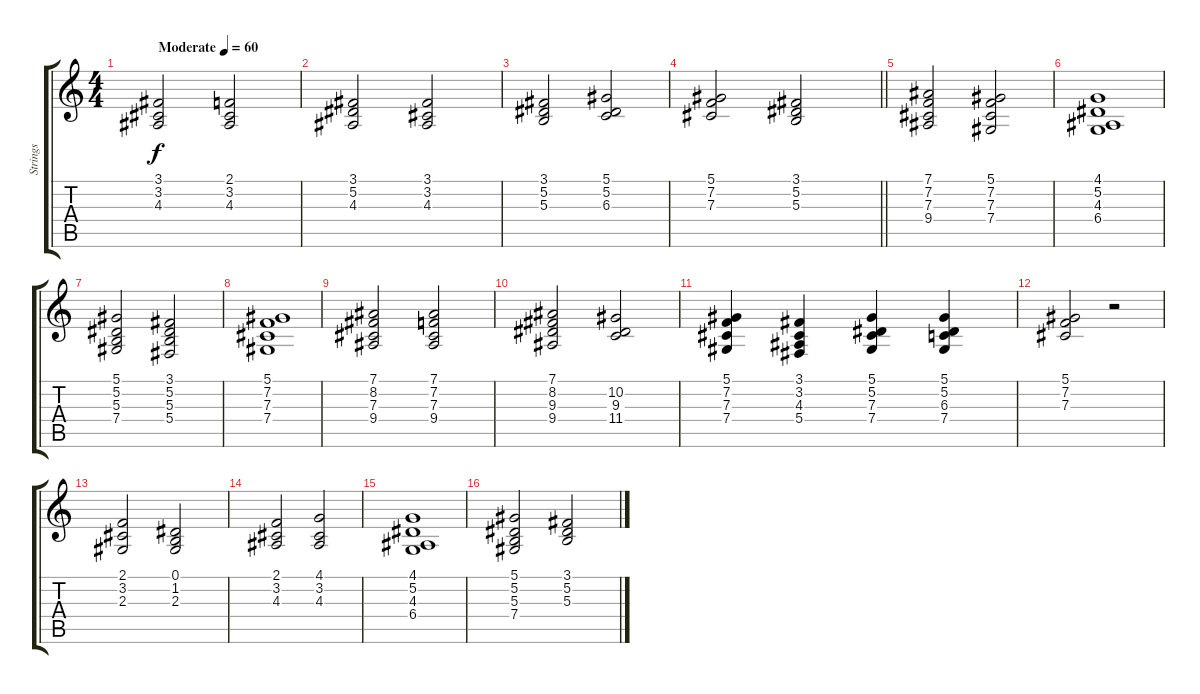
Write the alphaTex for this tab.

\track ("Strings" "Strings") {instrument stringensemble1}
\staff {score tabs}
\tuning (Eb4 Bb3 Gb3 Db3 Ab2 Eb2) {hide}
\ts (4 4)
\tempo (60 "Moderate")
\clef g2
\ks c
(3.1 3.2 4.3).2{dy f instrument stringensemble1} (2.1 3.2 4.3).2 |
(3.1 5.2 4.3).2 (3.1 3.2 4.3).2 |
(3.1 5.2 5.3).2 (5.1 5.2 6.3).2 |
\barLineRight lightlight
(5.1 7.2 7.3).2 (3.1 5.2 5.3).2 |
(7.1 7.2 7.3 9.4).2 (5.1 7.2 7.3 7.4).2 |
(4.1 5.2 4.3 6.4).1 |
(5.1 5.2 5.3 7.4).2 (3.1 5.2 5.3 5.4).2 |
(5.1 7.2 7.3 7.4).1 |
(7.1 8.2 7.3 9.4).2 (7.1 7.2 7.3 9.4).2 |
(7.1 8.2 9.3 9.4).2 (10.2 9.3 11.4).2 |
(5.1 7.2 7.3 7.4).4 (3.1 3.2 4.3 5.4).4 (5.1 5.2 7.3 7.4).4 (5.1 5.2 6.3 7.4).4 |
(5.1 7.2 7.3).2 r.2 |
(2.1 3.2 2.3).2 (0.1 1.2 2.3).2 |
(2.1 3.2 4.3).2 (4.1 3.2 4.3).2 |
(4.1 5.2 4.3 6.4).1 |
(5.1 5.2 5.3 7.4).2 (3.1 5.2 5.3).2
